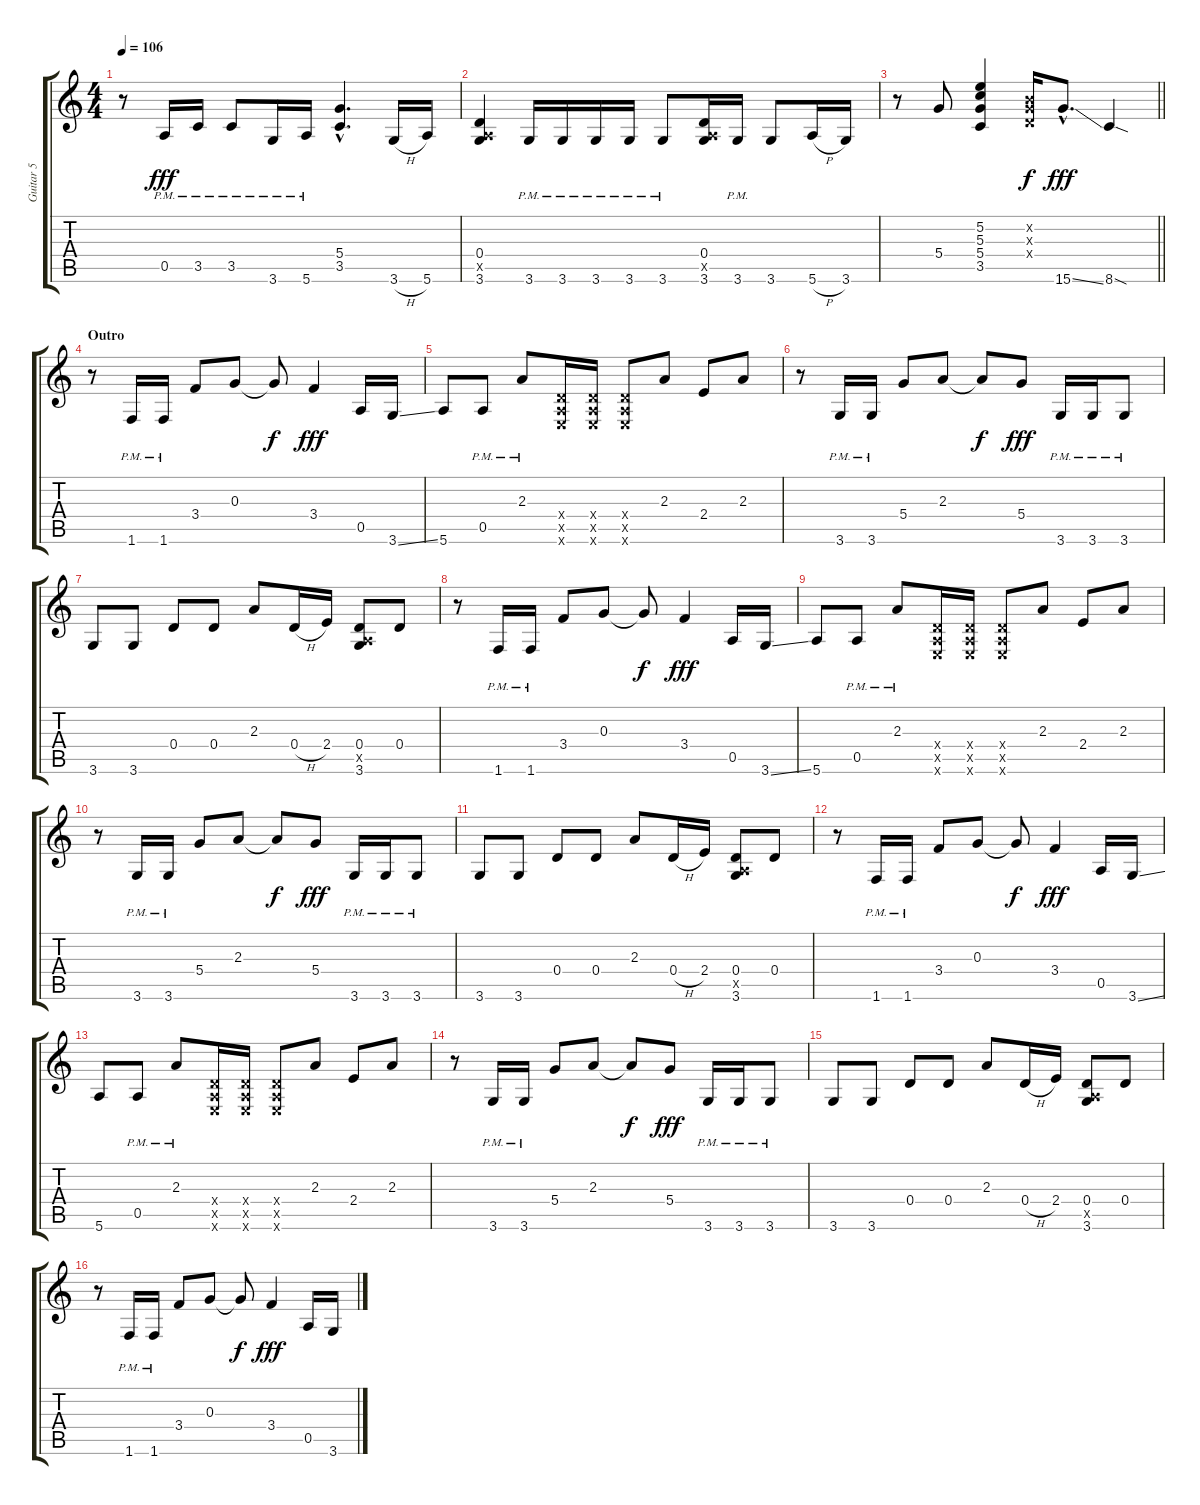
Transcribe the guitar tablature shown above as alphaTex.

\track ("Guitar 5" "Guitar 5") {instrument distortionguitar}
\staff {score tabs}
\tuning (E4 B3 G3 D3 A2 E2) {hide}
\ts (4 4)
\tempo 106
\clef g2
\ks c
r.8{dy fff} 0.5{pm}.16 3.5{pm}.16 3.5{pm}.8 3.6{pm}.16 5.6{pm}.16 (5.4{hac} 3.5{hac}).4{d} 3.6{h}.16 5.6.16 |
(0.4 0.5{x} 3.6).4 3.6{pm}.16 3.6{pm}.16 3.6{pm}.16 3.6{pm}.16 3.6{pm}.8 (0.4 0.5{x} 3.6).16 3.6{pm}.16 3.6.8 5.6{h}.16 3.6.16 |
\barLineRight lightlight
r.8 5.4.8 (5.2 5.3 5.4 3.5).4 (0.2{x} 0.3{x} 0.4{x}).16{dy f} 15.6{ss hac}.8{d dy fff} 8.6{sod}.4 |
\section ("" "Outro")
r.8 1.6{pm}.16 1.6{pm}.16 3.4.8 0.3.8 0.3{t}.8{dy f} 3.4.4{dy fff} 0.5.16 3.6{ss}.16 |
5.6.8 0.5{pm}.8 2.3{pm}.8 (0.4{x} 0.5{x} 0.6{x}).16 (0.4{x} 0.5{x} 0.6{x}).16 (0.4{x} 0.5{x} 0.6{x}).8 2.3.8 2.4.8 2.3.8 |
r.8 3.6{pm}.16 3.6{pm}.16 5.4.8 2.3.8 2.3{t}.8{dy f} 5.4.8{dy fff} 3.6{pm}.16 3.6{pm}.16 3.6{pm}.8 |
3.6.8 3.6.8 0.4.8 0.4.8 2.3.8 0.4{h}.16 2.4.16 (0.4 0.5{x} 3.6).8 0.4.8 |
r.8 1.6{pm}.16 1.6{pm}.16 3.4.8 0.3.8 0.3{t}.8{dy f} 3.4.4{dy fff} 0.5.16 3.6{ss}.16 |
5.6.8 0.5{pm}.8 2.3{pm}.8 (0.4{x} 0.5{x} 0.6{x}).16 (0.4{x} 0.5{x} 0.6{x}).16 (0.4{x} 0.5{x} 0.6{x}).8 2.3.8 2.4.8 2.3.8 |
r.8 3.6{pm}.16 3.6{pm}.16 5.4.8 2.3.8 2.3{t}.8{dy f} 5.4.8{dy fff} 3.6{pm}.16 3.6{pm}.16 3.6{pm}.8 |
3.6.8 3.6.8 0.4.8 0.4.8 2.3.8 0.4{h}.16 2.4.16 (0.4 0.5{x} 3.6).8 0.4.8 |
r.8 1.6{pm}.16 1.6{pm}.16 3.4.8 0.3.8 0.3{t}.8{dy f} 3.4.4{dy fff} 0.5.16 3.6{ss}.16 |
5.6.8 0.5{pm}.8 2.3{pm}.8 (0.4{x} 0.5{x} 0.6{x}).16 (0.4{x} 0.5{x} 0.6{x}).16 (0.4{x} 0.5{x} 0.6{x}).8 2.3.8 2.4.8 2.3.8 |
r.8 3.6{pm}.16 3.6{pm}.16 5.4.8 2.3.8 2.3{t}.8{dy f} 5.4.8{dy fff} 3.6{pm}.16 3.6{pm}.16 3.6{pm}.8 |
3.6.8 3.6.8 0.4.8 0.4.8 2.3.8 0.4{h}.16 2.4.16 (0.4 0.5{x} 3.6).8 0.4.8 |
r.8 1.6{pm}.16 1.6{pm}.16 3.4.8 0.3.8 0.3{t}.8{dy f} 3.4.4{dy fff} 0.5.16 3.6{ss}.16
